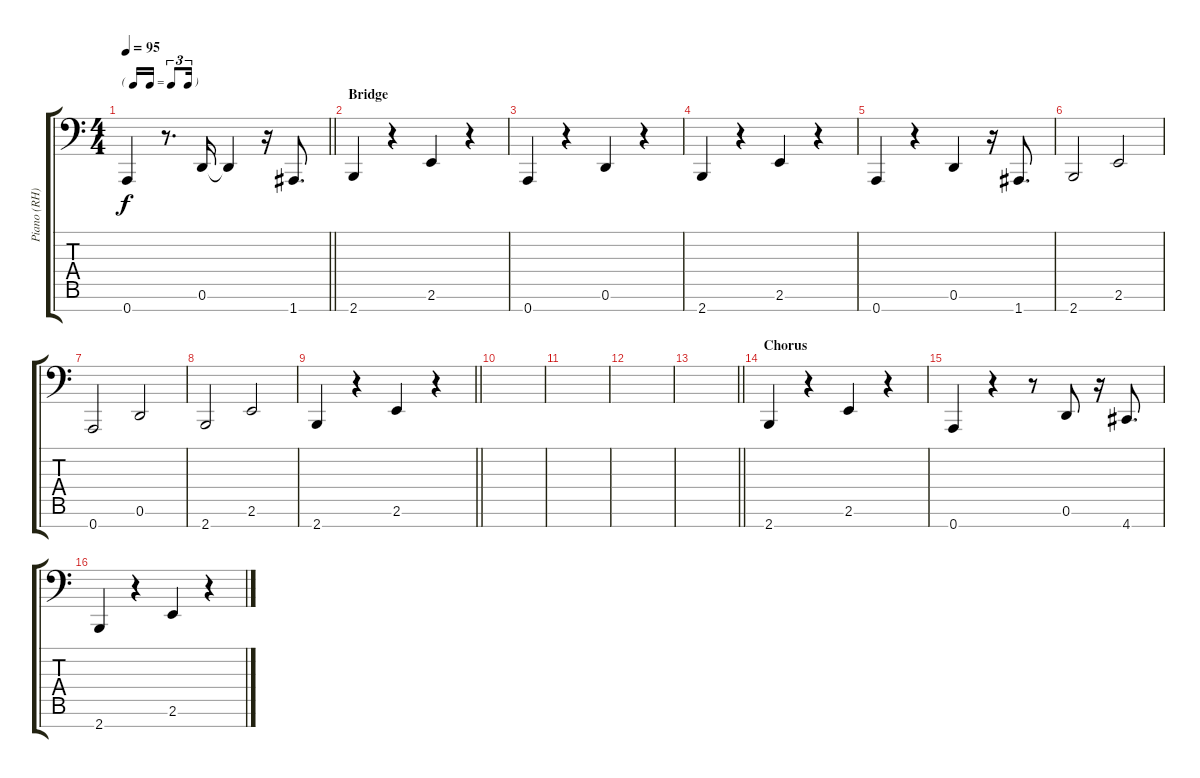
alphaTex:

\track ("Piano (RH)" "Piano (RH)") {instrument acousticgrandpiano}
\staff {score tabs}
\tuning (D4 A3 F3 C3 A2 D2 A1) {hide}
\ts (4 4)
\tf triplet16th
\tempo 95
\clef f4
\barLineRight lightlight
\ks c
0.7.4{dy f} r.8{d} 0.6.16 0.6{t}.4 r.16 1.7.8{d} |
\section ("" "Bridge")
2.7.4 r.4 2.6.4 r.4 |
0.7.4 r.4 0.6.4 r.4 |
2.7.4 r.4 2.6.4 r.4 |
0.7.4 r.4 0.6.4 r.16 1.7.8{d} |
2.7.2 2.6.2 |
0.7.2 0.6.2 |
2.7.2 2.6.2 |
\barLineRight lightlight
2.7.4 r.4 2.6.4 r.4 |
|
|
|
\barLineRight lightlight
|
\section ("" "Chorus")
2.7.4 r.4 2.6.4 r.4 |
0.7.4 r.4 r.8 0.6.8 r.16 4.7.8{d} |
2.7.4 r.4 2.6.4 r.4
